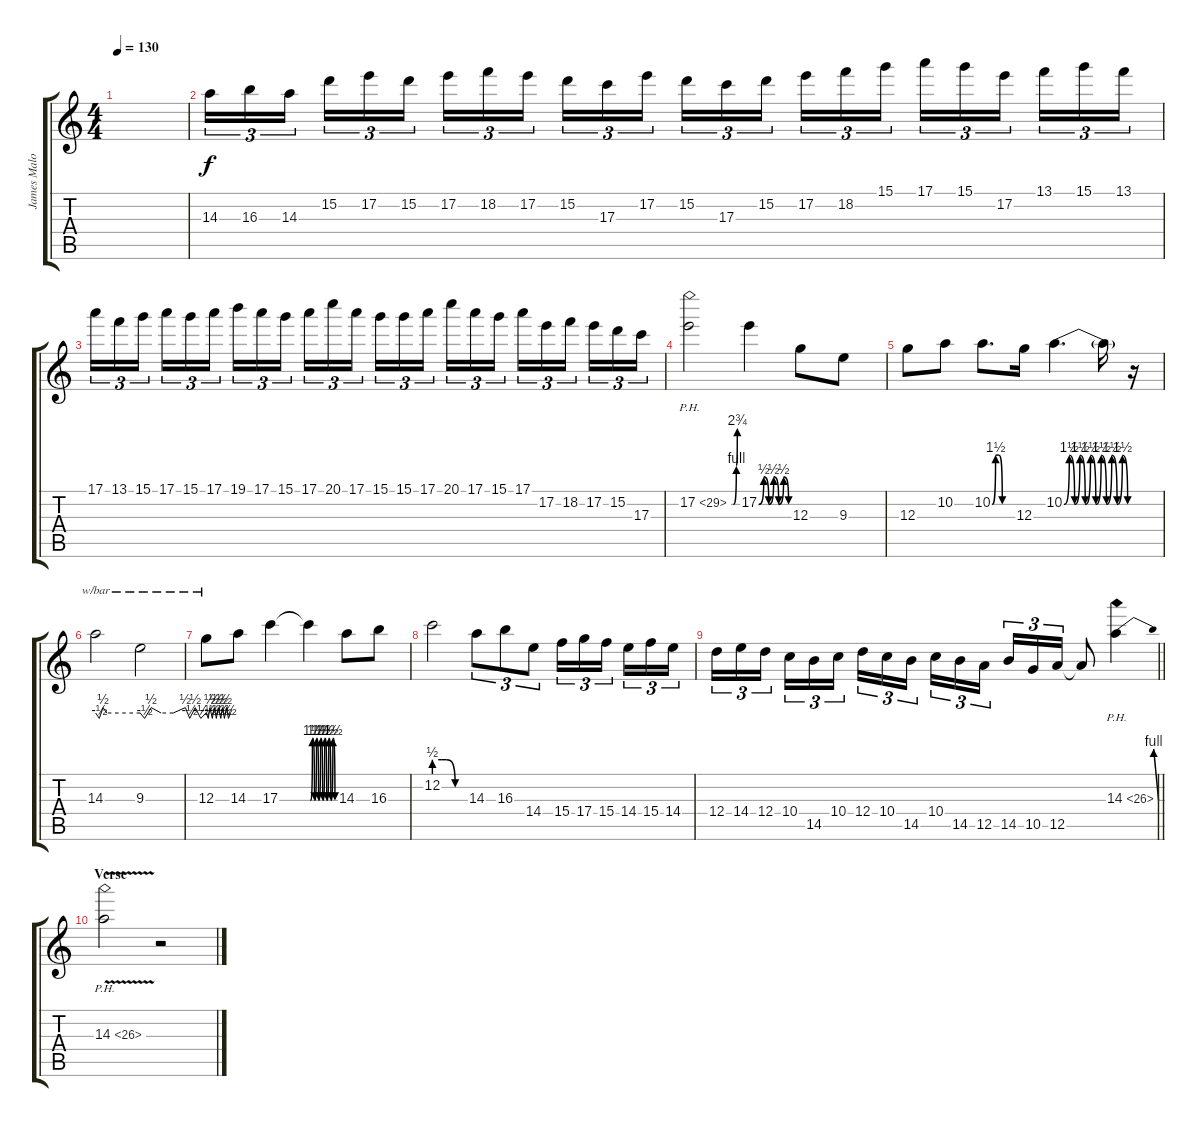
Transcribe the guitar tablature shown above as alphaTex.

\track ("James Malone Lead" "James Malo") {instrument distortionguitar}
\staff {score tabs}
\tuning (E4 B3 G3 D3 A2 E2) {hide}
\ts (4 4)
\tempo 130
\clef g2
\ks c
|
14.3.16{tu (3 2) balance 7} 16.3.16{tu (3 2)} 14.3.16{tu (3 2) beam splitsecondary} 15.2.16{tu (3 2)} 17.2.16{tu (3 2)} 15.2.16{tu (3 2)} 17.2.16{tu (3 2)} 18.2.16{tu (3 2)} 17.2.16{tu (3 2) beam splitsecondary} 15.2.16{tu (3 2)} 17.3.16{tu (3 2)} 17.2.16{tu (3 2)} 15.2.16{tu (3 2)} 17.3.16{tu (3 2)} 15.2.16{tu (3 2) beam splitsecondary} 17.2.16{tu (3 2)} 18.2.16{tu (3 2)} 15.1.16{tu (3 2)} 17.1.16{tu (3 2)} 15.1.16{tu (3 2)} 17.2.16{tu (3 2) beam splitsecondary} 13.1.16{tu (3 2)} 15.1.16{tu (3 2)} 13.1.16{tu (3 2)} |
17.1.16{tu (3 2)} 13.1.16{tu (3 2)} 15.1.16{tu (3 2) beam splitsecondary} 17.1.16{tu (3 2)} 15.1.16{tu (3 2)} 17.1.16{tu (3 2)} 19.1.16{tu (3 2)} 17.1.16{tu (3 2)} 15.1.16{tu (3 2) beam splitsecondary} 17.1.16{tu (3 2)} 20.1.16{tu (3 2)} 17.1.16{tu (3 2)} 15.1.16{tu (3 2)} 15.1.16{tu (3 2)} 17.1.16{tu (3 2) beam splitsecondary} 20.1.16{tu (3 2)} 17.1.16{tu (3 2)} 15.1.16{tu (3 2)} 17.1.16{tu (3 2)} 17.2.16{tu (3 2)} 18.2.16{tu (3 2) beam splitsecondary} 17.2.16{tu (3 2)} 15.2.16{tu (3 2)} 17.3.16{tu (3 2)} |
17.2{be (custom 0 0 20 0 50 4 60 11) ph 12}.2 17.2{be (custom 0 0 10 2 20 0 30 2 40 0 50 2 60 0)}.4 12.3.8 9.3.8 |
12.3.8 10.2.8 10.2{be (custom 0 0 10 6 20 6 30 0 60 0)}.8{d} 12.3.16 10.2{be (custom 0 0 5 6 10 0 15 6 20 0 25 6 30 0 35 6 40 0 45 6 50 0 55 6 60 0)}.4{d} 10.2{t}.16 r.16 |
14.3.2{tbe (custom default 0 0 5 -2 10 2 15 0 60 0)} 9.3.2{tbe (custom default 0 0 4 -2 10 2 19 0 30 0 41 2 45 -2 50 2 55 -2 60 0)} |
12.3.8{tbe (custom default 0 0 5 -2 9 2 15 -2 20 2 25 -2 30 2 36 -2 40 2 45 -2 50 2 55 -2 60 0)} 14.3.8 17.3.4 17.3{be (custom 0 0 5 6 10 0 15 6 20 0 25 6 30 0 35 6 40 0 45 6 50 0 55 6 60 0) t}.4 14.3.8 16.3.8 |
12.2{be (custom 0 2 15 2 24 2 41 0 60 0)}.2 14.3.8{tu (3 2)} 16.3.8{tu (3 2)} 14.4.8{tu (3 2)} 15.4.16{tu (3 2)} 17.4.16{tu (3 2)} 15.4.16{tu (3 2) beam splitsecondary} 14.4.16{tu (3 2)} 15.4.16{tu (3 2)} 14.4.16{tu (3 2)} |
\barLineRight lightlight
12.4.16{tu (3 2)} 14.4.16{tu (3 2)} 12.4.16{tu (3 2) beam splitsecondary} 10.4.16{tu (3 2)} 14.5.16{tu (3 2)} 10.4.16{tu (3 2)} 12.4.16{tu (3 2)} 10.4.16{tu (3 2)} 14.5.16{tu (3 2) beam splitsecondary} 10.4.16{tu (3 2)} 14.5.16{tu (3 2)} 12.5.16{tu (3 2)} 14.5.16{tu (3 2)} 10.5.16{tu (3 2)} 12.5.16{tu (3 2)} 12.5{t}.8 14.3{be (bend 0 0 60 4) ph 12}.4 |
\section ("" "Verse")
14.3{ph 12 v}.2 r.2
